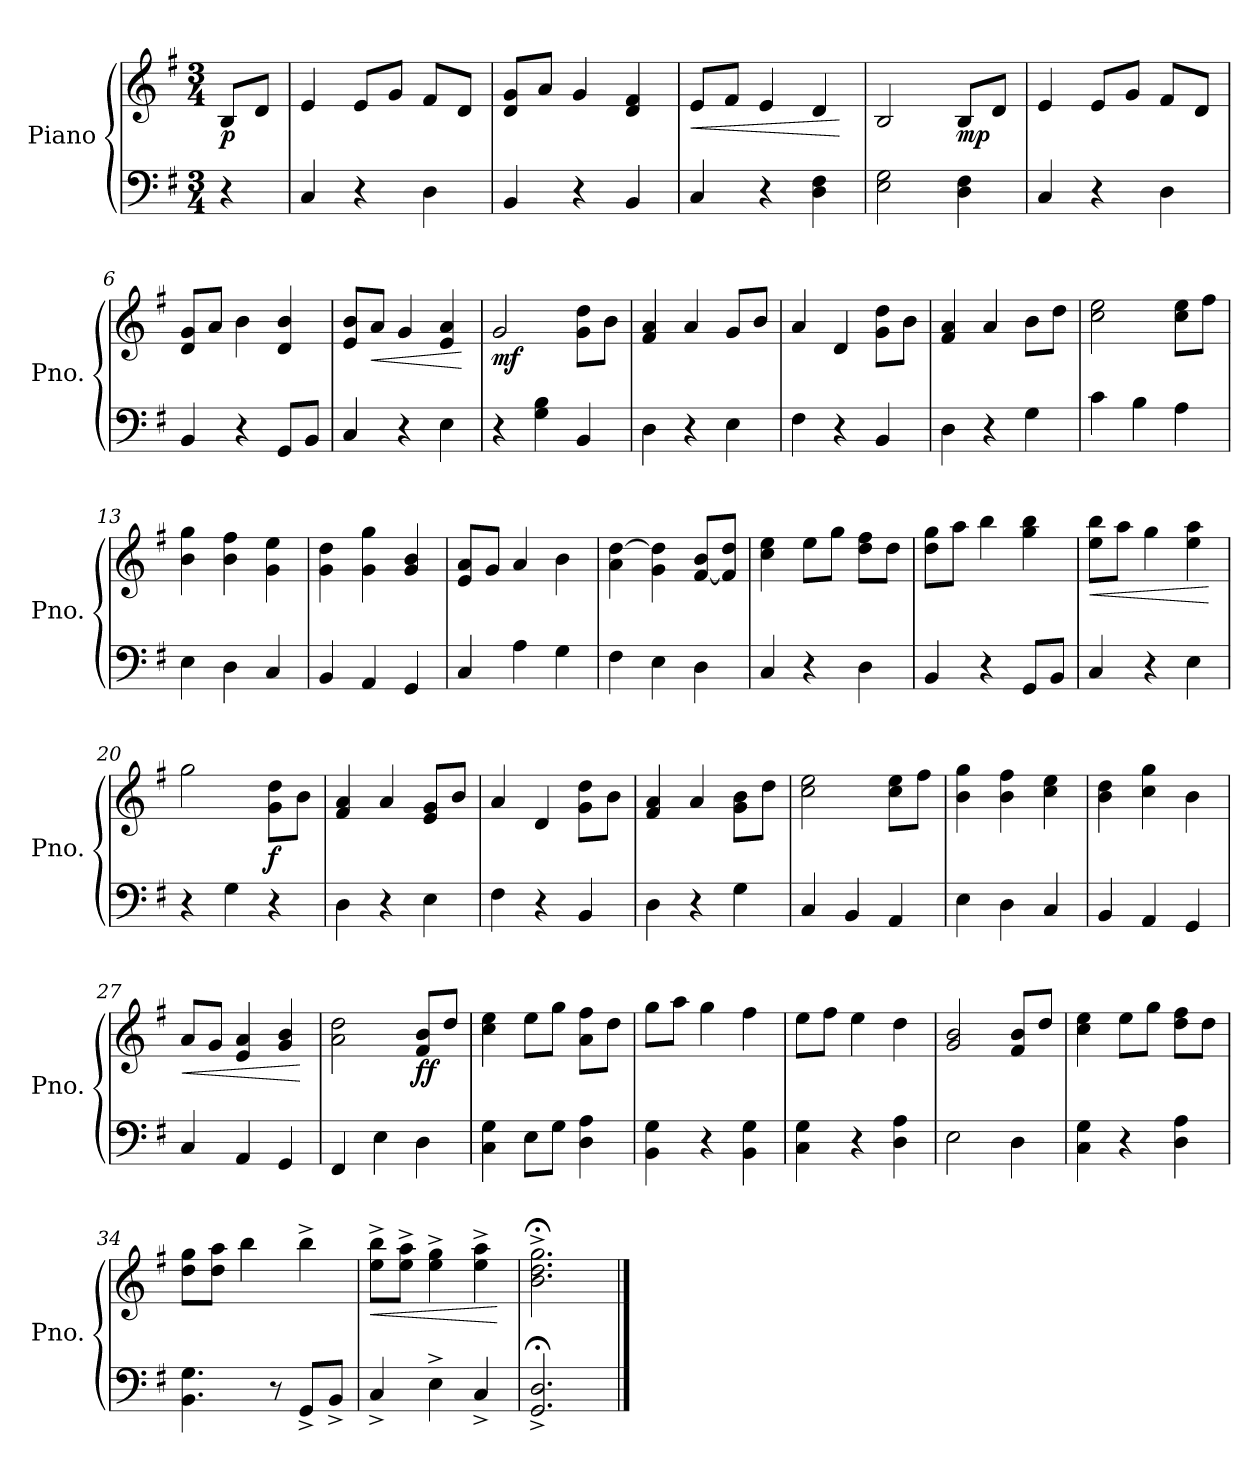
**kern	**kern	**dynam
*part1	*part1	*part1
*staff2	*staff1	*staff1/2
*I"Piano	*	*
*I'Pno.	*	*
*clefF4	*clefG2	*
*k[f#]	*k[f#]	*
*M3/4	*M3/4	*
*MM100	*MM100	*
=	=	=
!	!	!LO:DY:b
4r	8B/L	p
.	8d/J	.
=1	=1	=1
4C/	4e/	.
4r	8e/L	.
.	8g/J	.
4D\	8f#/L	.
.	8d/J	.
=2	=2	=2
4BB/	8d/ 8g/L	.
.	8a/J	.
4r	4g/	.
4BB/	4d/ 4f#/	.
=3	=3	=3
!	!	!LO:HP:b
4C/	8e/L	<
.	8f#/J	.
4r	4e/	.
4D\ 4F#\	4d/	.
.	.	[
=4	=4	=4
2E\ 2G\	2B/	.
!	!	!LO:DY:b
4D\ 4F#\	8B/L	mp
.	8d/J	.
=5	=5	=5
4C/	4e/	.
4r	8e/L	.
.	8g/J	.
4D\	8f#/L	.
.	8d/J	.
=6	=6	=6
4BB/	8d/ 8g/L	.
.	8a/J	.
4r	4b\	.
8GG/L	4d/ 4b/	.
8BB/J	.	.
=7	=7	=7
4C/	8e/ 8b/L	.
!	!	!LO:HP:b
.	8a/J	<
4r	4g/	.
4E\	4e/ 4a/	.
.	.	[
!!LO:LB:g=z
=8	=8	=8
!	!	!LO:DY:b
4r	2g/	mf
4G\ 4B\	.	.
4BB/	8g\ 8dd\L	.
.	8b\J	.
=9	=9	=9
4D\	4f#/ 4a/	.
4r	4a/	.
4E\	8g/L	.
.	8b/J	.
=10	=10	=10
4F#\	4a/	.
4r	4d/	.
4BB/	8g\ 8dd\L	.
.	8b\J	.
=11	=11	=11
4D\	4f#/ 4a/	.
4r	4a/	.
4G\	8b\L	.
.	8dd\J	.
=12	=12	=12
4c\	2cc\ 2ee\	.
4B\	.	.
4A\	8cc\ 8ee\L	.
.	8ff#\J	.
=13	=13	=13
4E\	4b\ 4gg\	.
4D\	4b\ 4ff#\	.
4C/	4g\ 4ee\	.
=14	=14	=14
4BB/	4g\ 4dd\	.
4AA/	4g\ 4gg\	.
4GG/	4g/ 4b/	.
=15	=15	=15
4C/	8e/ 8a/L	.
.	8g/J	.
4A\	4a/	.
4G\	4b\	.
=16	=16	=16
4F#\	4a\ [4dd\	.
4E\	4g\ 4dd\]	.
4D\	[8f#/ 8b/L	.
.	8f#/] 8dd/J	.
!!LO:LB:g=z
=17	=17	=17
4C/	4cc\ 4ee\	.
4r	8ee\L	.
.	8gg\J	.
4D\	8dd\ 8ff#\L	.
.	8dd\J	.
=18	=18	=18
4BB/	8dd\ 8gg\L	.
.	8aa\J	.
4r	4bb\	.
8GG/L	4gg\ 4bb\	.
8BB/J	.	.
=19	=19	=19
!	!	!LO:HP:b
4C/	8ee\ 8bb\L	<
.	8aa\J	.
4r	4gg\	.
4E\	4ee\ 4aa\	.
.	.	[
=20	=20	=20
4r	2gg\	.
4G\	.	.
!	!	!LO:DY:b
4r	8g\ 8dd\L	f
.	8b\J	.
=21	=21	=21
4D\	4f#/ 4a/	.
4r	4a/	.
4E\	8e/ 8g/L	.
.	8b/J	.
=22	=22	=22
4F#\	4a/	.
4r	4d/	.
4BB/	8g\ 8dd\L	.
.	8b\J	.
=23	=23	=23
4D\	4f#/ 4a/	.
4r	4a/	.
4G\	8g\ 8b\L	.
.	8dd\J	.
=24	=24	=24
4C/	2cc\ 2ee\	.
4BB/	.	.
4AA/	8cc\ 8ee\L	.
.	8ff#\J	.
!!LO:LB:g=z
=25	=25	=25
4E\	4b\ 4gg\	.
4D\	4b\ 4ff#\	.
4C/	4cc\ 4ee\	.
=26	=26	=26
4BB/	4b\ 4dd\	.
4AA/	4cc\ 4gg\	.
4GG/	4b\	.
=27	=27	=27
!	!	!LO:HP:b
4C/	8a/L	<
.	8g/J	.
4AA/	4e/ 4a/	.
4GG/	4g/ 4b/	.
.	.	[
=28	=28	=28
4FF#/	2a\ 2dd\	.
4E\	.	.
!	!	!LO:DY:b
4D\	8f#/ 8b/L	ff
.	8dd/J	.
=29	=29	=29
4C\ 4G\	4cc\ 4ee\	.
8E\L	8ee\L	.
8G\J	8gg\J	.
4D\ 4A\	8a\ 8ff#\L	.
.	8dd\J	.
=30	=30	=30
4BB\ 4G\	8gg\L	.
.	8aa\J	.
4r	4gg\	.
4BB\ 4G\	4ff#\	.
=31	=31	=31
4C\ 4G\	8ee\L	.
.	8ff#\J	.
4r	4ee\	.
4D\ 4A\	4dd\	.
=32	=32	=32
2E\	2g/ 2b/	.
4D\	8f#/ 8b/L	.
.	8dd/J	.
=33	=33	=33
4C\ 4G\	4cc\ 4ee\	.
4r	8ee\L	.
.	8gg\J	.
4D\ 4A\	8dd\ 8ff#\L	.
.	8dd\J	.
!!LO:LB:g=z
=34	=34	=34
4.BB\ 4.G\	8dd\ 8gg\L	.
.	8dd\ 8aa\J	.
.	4bb\	.
8r	.	.
8GG^/L	4bb^\	.
8BB^/J	.	.
=35	=35	=35
!	!	!LO:HP:b
4C^/	8ee\^ 8bb\^L	<
.	8ee\^ 8aa\^J	.
4E^\	4ee\^ 4gg\^	.
4C^/	4ee\^ 4aa\^	.
.	.	[
=36	=36	=36
2.GG/;<^ 2.D/;<^	2.b\;<^ 2.dd\;<^ 2.gg\;<^	.
==	==	==
*-	*-	*-
